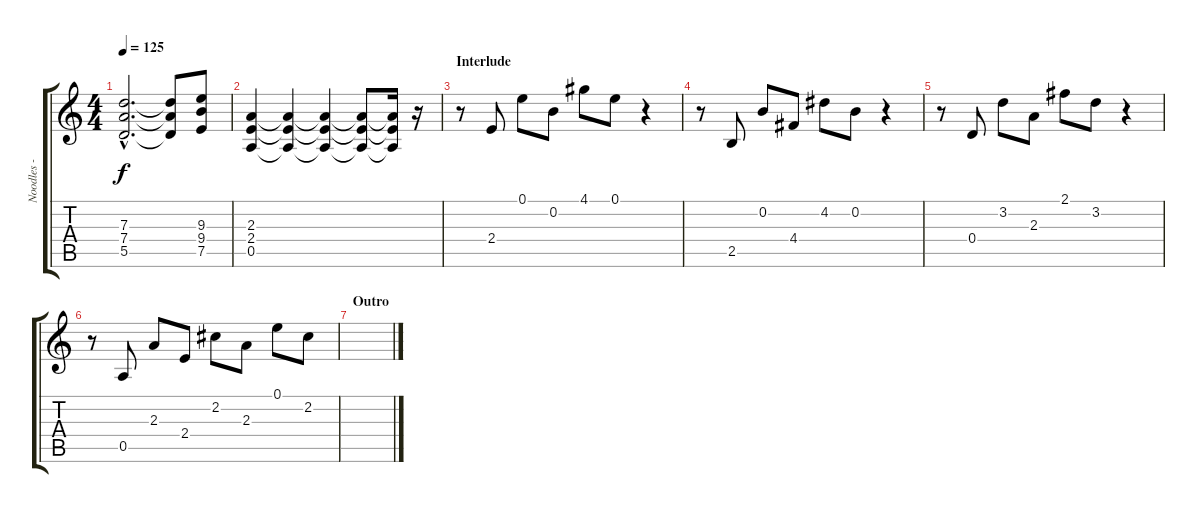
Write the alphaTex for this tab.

\track ("Noodles - Guitar" "Noodles - ") {instrument overdrivenguitar}
\staff {score tabs}
\tuning (E4 B3 G3 D3 A2 E2) {hide}
\ts (4 4)
\tempo 125
\clef g2
\ks c
(7.3{hac} 7.4{hac} 5.5{hac}).2{d dy f} (7.3{t} 7.4{t} 5.5{t}).8 (9.3 9.4 7.5).8 |
(2.3 2.4 0.5).4 (2.3{t} 2.4{t} 0.5{t}).4 (2.3{t} 2.4{t} 0.5{t}).4 (2.3{t} 2.4{t} 0.5{t}).8 (2.3{t} 2.4{t} 0.5{t}).16 r.16 |
\section ("" "Interlude")
r.8 2.4.8 0.1.8 0.2.8 4.1.8 0.1.8 r.4 |
r.8 2.5.8 0.2.8 4.4.8 4.2.8 0.2.8 r.4 |
r.8 0.4.8 3.2.8 2.3.8 2.1.8 3.2.8 r.4 |
r.8 0.5.8 2.3.8 2.4.8 2.2.8 2.3.8 0.1.8 2.2.8 |
\section ("" "Outro")
